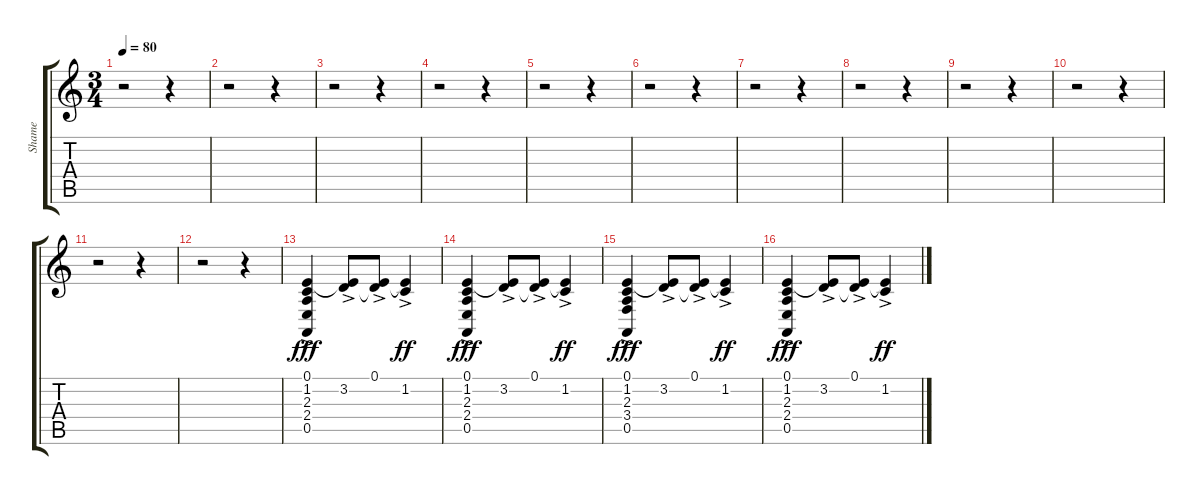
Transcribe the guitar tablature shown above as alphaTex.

\track ("Shame" "Shame") {instrument acousticgrandpiano}
\staff {score tabs}
\tuning (E4 B3 G3 D3 A2 E2) {hide}
\ts (3 4)
\tempo 80
\clef g2
\ks c
r.2{dy f} r.4 |
r.2 r.4 |
r.2 r.4 |
r.2 r.4 |
r.2 r.4 |
r.2 r.4 |
r.2 r.4 |
r.2 r.4 |
r.2 r.4 |
r.2 r.4 |
r.2 r.4 |
r.2 r.4 |
(0.1{ac} 1.2 2.3 2.4 0.5).4{dy fff volume 6} (0.1{t} 3.2{ac}).8 (0.1{ac} 3.2{t}).8 (0.1{t} 1.2{ac}).4{dy ff} |
(0.1{ac} 1.2 2.3 2.4 0.5).4{dy fff volume 8} (0.1{t} 3.2{ac}).8 (0.1{ac} 3.2{t}).8 (0.1{t} 1.2{ac}).4{dy ff} |
(0.1{ac} 1.2 2.3 3.4 0.5).4{dy fff volume 10} (0.1{t} 3.2{ac}).8 (0.1{ac} 3.2{t}).8 (0.1{t} 1.2{ac}).4{dy ff} |
(0.1{ac} 1.2 2.3 2.4 0.5).4{dy fff} (0.1{t} 3.2{ac}).8 (0.1{ac} 3.2{t}).8 (0.1{t} 1.2{ac}).4{dy ff}
